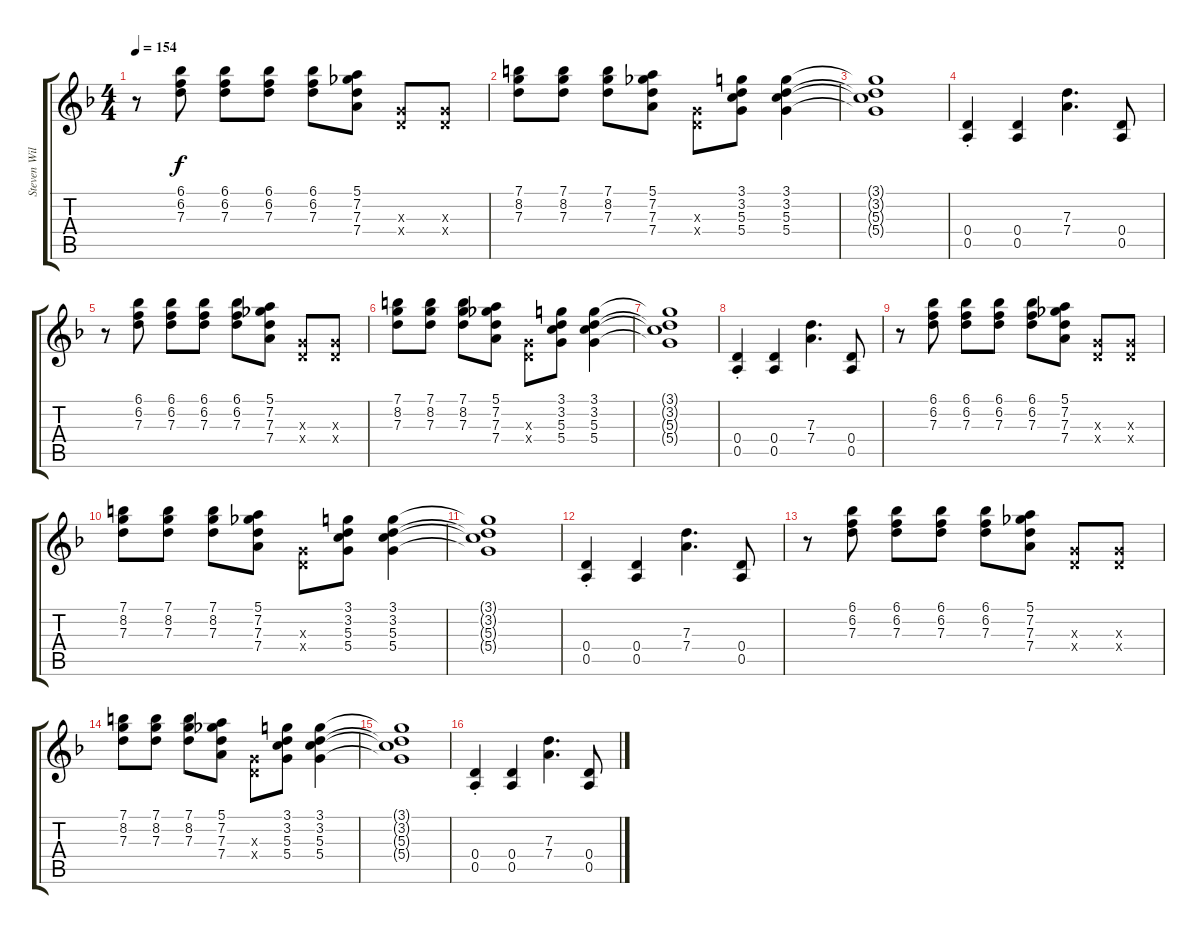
\track ("Steven Wilson Slide/Rhythm Gtr." "Steven Wil") {instrument distortionguitar}
\staff {score tabs}
\tuning (E4 B3 G3 D3 A2 E2) {hide}
\ts (4 4)
\tempo 154
\clef g2
\ks dminor
r.8{dy f} (6.1 6.2 7.3).8 (6.1 6.2 7.3).8 (6.1 6.2 7.3).8 (6.1 6.2 7.3).8 (5.1 7.2 7.3 7.4).8 (0.3{x} 0.4{x}).8 (0.3{x} 0.4{x}).8 |
(7.1 8.2 7.3).8 (7.1 8.2 7.3).8 (7.1 8.2 7.3).8 (5.1 7.2 7.3 7.4).8 (0.3{x} 0.4{x}).8 (3.1 3.2 5.3 5.4).8 (3.1 3.2 5.3 5.4).4 |
(3.1{t} 3.2{t} 5.3{t} 5.4{t}).1 |
(0.4{st} 0.5{st}).4 (0.4 0.5).4 (7.3 7.4).4{d} (0.4 0.5).8 |
r.8 (6.1 6.2 7.3).8 (6.1 6.2 7.3).8 (6.1 6.2 7.3).8 (6.1 6.2 7.3).8 (5.1 7.2 7.3 7.4).8 (0.3{x} 0.4{x}).8 (0.3{x} 0.4{x}).8 |
(7.1 8.2 7.3).8 (7.1 8.2 7.3).8 (7.1 8.2 7.3).8 (5.1 7.2 7.3 7.4).8 (0.3{x} 0.4{x}).8 (3.1 3.2 5.3 5.4).8 (3.1 3.2 5.3 5.4).4 |
(3.1{t} 3.2{t} 5.3{t} 5.4{t}).1 |
(0.4{st} 0.5{st}).4 (0.4 0.5).4 (7.3 7.4).4{d} (0.4 0.5).8 |
r.8 (6.1 6.2 7.3).8 (6.1 6.2 7.3).8 (6.1 6.2 7.3).8 (6.1 6.2 7.3).8 (5.1 7.2 7.3 7.4).8 (0.3{x} 0.4{x}).8 (0.3{x} 0.4{x}).8 |
(7.1 8.2 7.3).8 (7.1 8.2 7.3).8 (7.1 8.2 7.3).8 (5.1 7.2 7.3 7.4).8 (0.3{x} 0.4{x}).8 (3.1 3.2 5.3 5.4).8 (3.1 3.2 5.3 5.4).4 |
(3.1{t} 3.2{t} 5.3{t} 5.4{t}).1 |
(0.4{st} 0.5{st}).4 (0.4 0.5).4 (7.3 7.4).4{d} (0.4 0.5).8 |
r.8 (6.1 6.2 7.3).8 (6.1 6.2 7.3).8 (6.1 6.2 7.3).8 (6.1 6.2 7.3).8 (5.1 7.2 7.3 7.4).8 (0.3{x} 0.4{x}).8 (0.3{x} 0.4{x}).8 |
(7.1 8.2 7.3).8 (7.1 8.2 7.3).8 (7.1 8.2 7.3).8 (5.1 7.2 7.3 7.4).8 (0.3{x} 0.4{x}).8 (3.1 3.2 5.3 5.4).8 (3.1 3.2 5.3 5.4).4 |
(3.1{t} 3.2{t} 5.3{t} 5.4{t}).1 |
(0.4{st} 0.5{st}).4 (0.4 0.5).4 (7.3 7.4).4{d} (0.4 0.5).8
